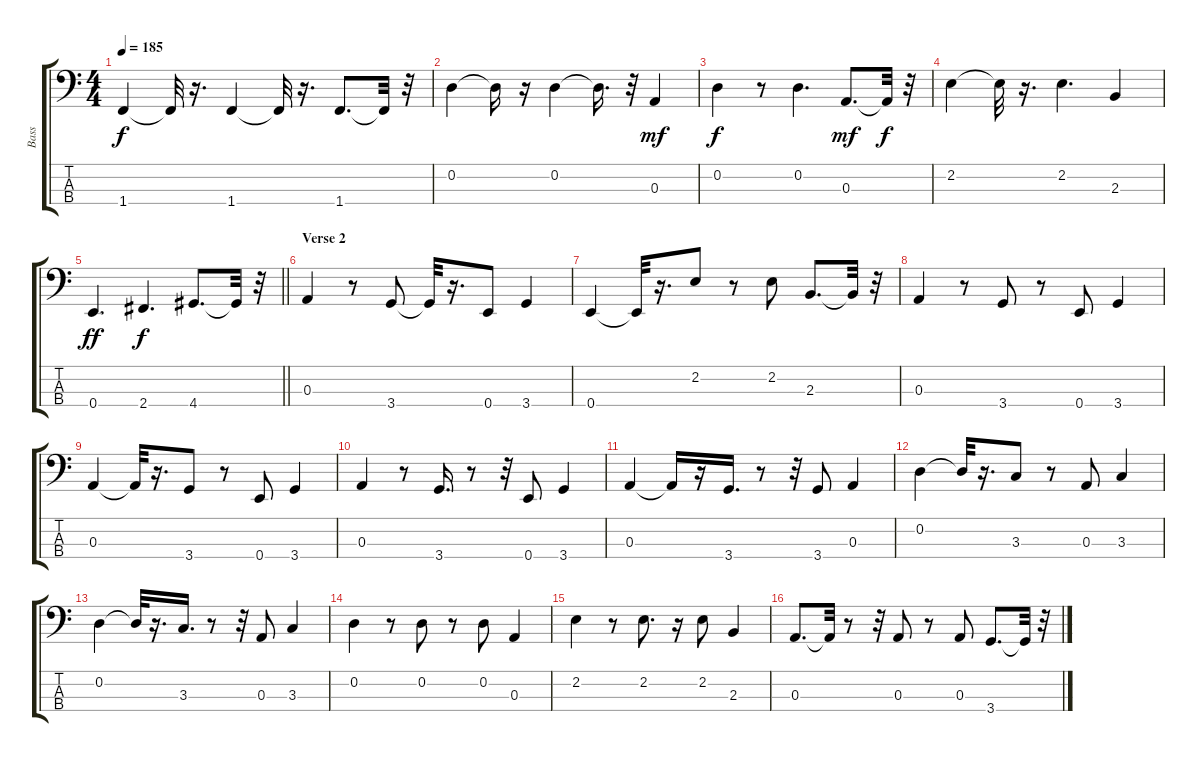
\track ("Bass" "Bass") {instrument electricbassfinger}
\staff {score tabs}
\tuning (G2 D2 A1 E1) {hide}
\ts (4 4)
\tempo 185
\clef f4
\ks c
1.4.4{dy f} 1.4{t}.32 r.16{d} 1.4.4 1.4{t}.32 r.16{d} 1.4.8{d} 1.4{t}.32 r.32 |
0.2.4 0.2{t}.16 r.16 0.2.4 0.2{t}.16{d} r.32 0.3.4{dy mf} |
0.2.4{dy f} r.8 0.2.4{d} 0.3.8{d dy mf} 0.3{t}.32{dy f} r.32 |
2.2.4 2.2{t}.32 r.16{d} 2.2.4{d} 2.3.4 |
\barLineRight lightlight
0.4.4{d dy ff} 2.4.4{d dy f} 4.4.8{d} 4.4{t}.32 r.32 |
\section ("" "Verse 2")
0.3.4 r.8 3.4.8 3.4{t}.32 r.16{d} 0.4.8 3.4.4 |
0.4.4 0.4{t}.32 r.16{d} 2.2.8 r.8 2.2.8 2.3.8{d} 2.3{t}.32 r.32 |
0.3.4 r.8 3.4.8 r.8 0.4.8 3.4.4 |
0.3.4 0.3{t}.32 r.16{d} 3.4.8 r.8 0.4.8 3.4.4 |
0.3.4 r.8 3.4.16{d} r.8 r.32 0.4.8 3.4.4 |
0.3.4 0.3{t}.16 r.16 3.4.16{d} r.8 r.32 3.4.8 0.3.4 |
0.2.4 0.2{t}.32 r.16{d} 3.3.8 r.8 0.3.8 3.3.4 |
0.2.4 0.2{t}.32 r.16{d} 3.3.16{d} r.8 r.32 0.3.8 3.3.4 |
0.2.4 r.8 0.2.8 r.8 0.2.8 0.3.4 |
2.2.4 r.8 2.2.8{d} r.16 2.2.8 2.3.4 |
0.3.8{d} 0.3{t}.32 r.8 r.32 0.3.8 r.8 0.3.8 3.4.8{d} 3.4{t}.32 r.32
